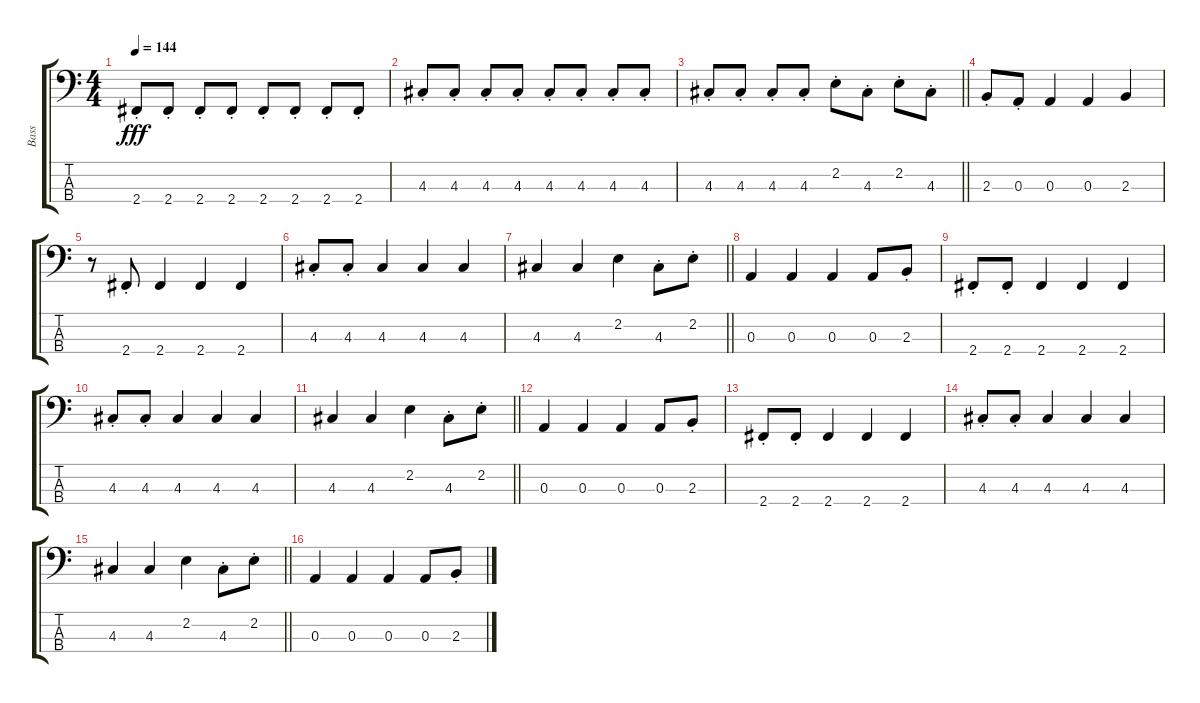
\track ("Bass" "Bass") {instrument fretlessbass}
\staff {score tabs}
\tuning (G2 D2 A1 E1) {hide}
\ts (4 4)
\tempo 144
\clef f4
\ks c
2.4{st}.8{dy fff} 2.4{st}.8 2.4{st}.8 2.4{st}.8 2.4{st}.8 2.4{st}.8 2.4{st}.8 2.4{st}.8 |
4.3{st}.8 4.3{st}.8 4.3{st}.8 4.3{st}.8 4.3{st}.8 4.3{st}.8 4.3{st}.8 4.3{st}.8 |
\barLineRight lightlight
4.3{st}.8 4.3{st}.8 4.3{st}.8 4.3{st}.8 2.2{st}.8 4.3{st}.8 2.2{st}.8 4.3{st}.8 |
2.3{st}.8 0.3{st}.8 0.3.4 0.3.4 2.3.4 |
r.8 2.4{st}.8 2.4.4 2.4.4 2.4.4 |
4.3{st}.8 4.3{st}.8 4.3.4 4.3.4 4.3.4 |
\barLineRight lightlight
4.3.4 4.3.4 2.2.4 4.3{st}.8 2.2{st}.8 |
0.3.4 0.3.4 0.3.4 0.3.8 2.3{st}.8 |
2.4{st}.8 2.4{st}.8 2.4.4 2.4.4 2.4.4 |
4.3{st}.8 4.3{st}.8 4.3.4 4.3.4 4.3.4 |
\barLineRight lightlight
4.3.4 4.3.4 2.2.4 4.3{st}.8 2.2{st}.8 |
0.3.4{volume 9} 0.3.4 0.3.4 0.3.8 2.3{st}.8 |
2.4{st}.8 2.4{st}.8 2.4.4 2.4.4 2.4.4 |
4.3{st}.8 4.3{st}.8 4.3.4 4.3.4 4.3.4 |
\barLineRight lightlight
4.3.4 4.3.4 2.2.4 4.3{st}.8 2.2{st}.8 |
0.3.4{volume 6} 0.3.4 0.3.4 0.3.8 2.3{st}.8
